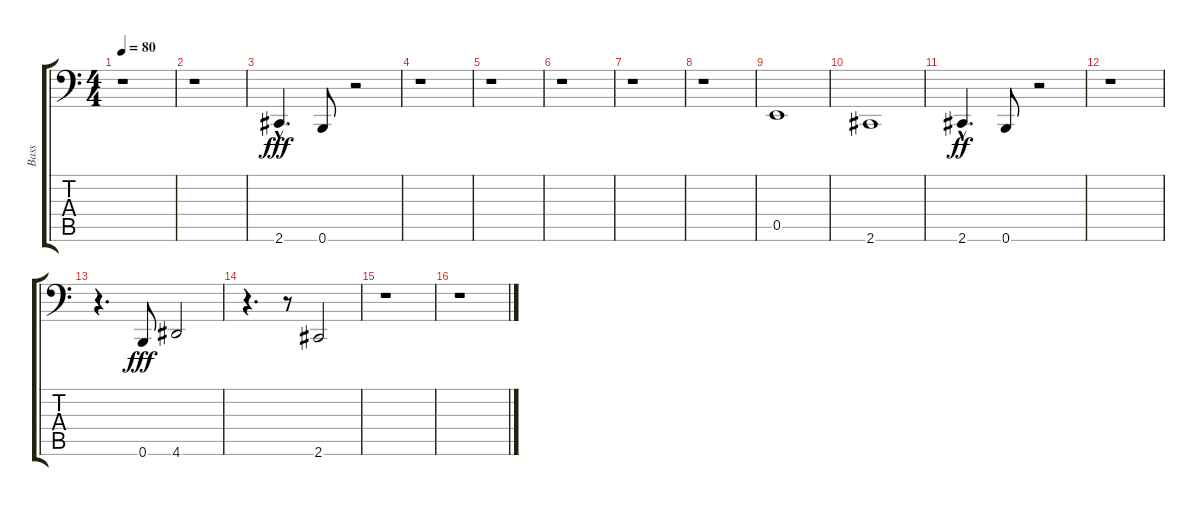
\track ("Bass" "Bass") {instrument electricbasspick}
\staff {score tabs}
\tuning (C3 G2 D2 A1 E1 B0) {hide}
\ts (4 4)
\tempo 80
\clef f4
\ks c
r.1{dy fff} |
r.1 |
2.6{hac}.4{d} 0.6.8 r.2 |
r.1 |
r.1 |
r.1 |
r.1 |
r.1 |
0.5.1 |
2.6.1 |
2.6{hac}.4{d dy ff} 0.6.8 r.2 |
r.1 |
r.4{d} 0.6.8{dy fff} 4.6.2 |
r.4{d} r.8 2.6.2 |
r.1 |
r.1
